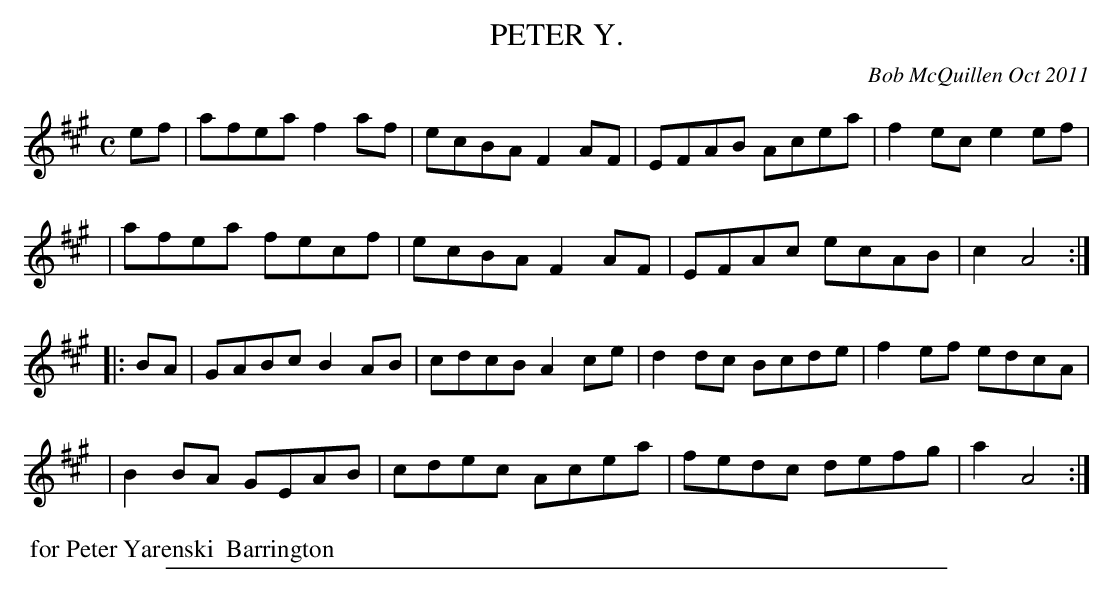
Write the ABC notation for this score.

X:1
T: PETER Y.
C: Bob McQuillen Oct 2011
M: C
L: 1/8
K: A
ef \
| afea f2af | ecBA F2AF | EFAB Acea | f2ec e2ef |
| afea fecf | ecBA F2AF | EFAc ecAB | c2 A4 :|
|: BA \
| GABc B2AB | cdcB A2ce | d2dc Bcde | f2ef edcA |
| B2BA GEAB | cdec Acea | fedc defg | a2 A4 :|
